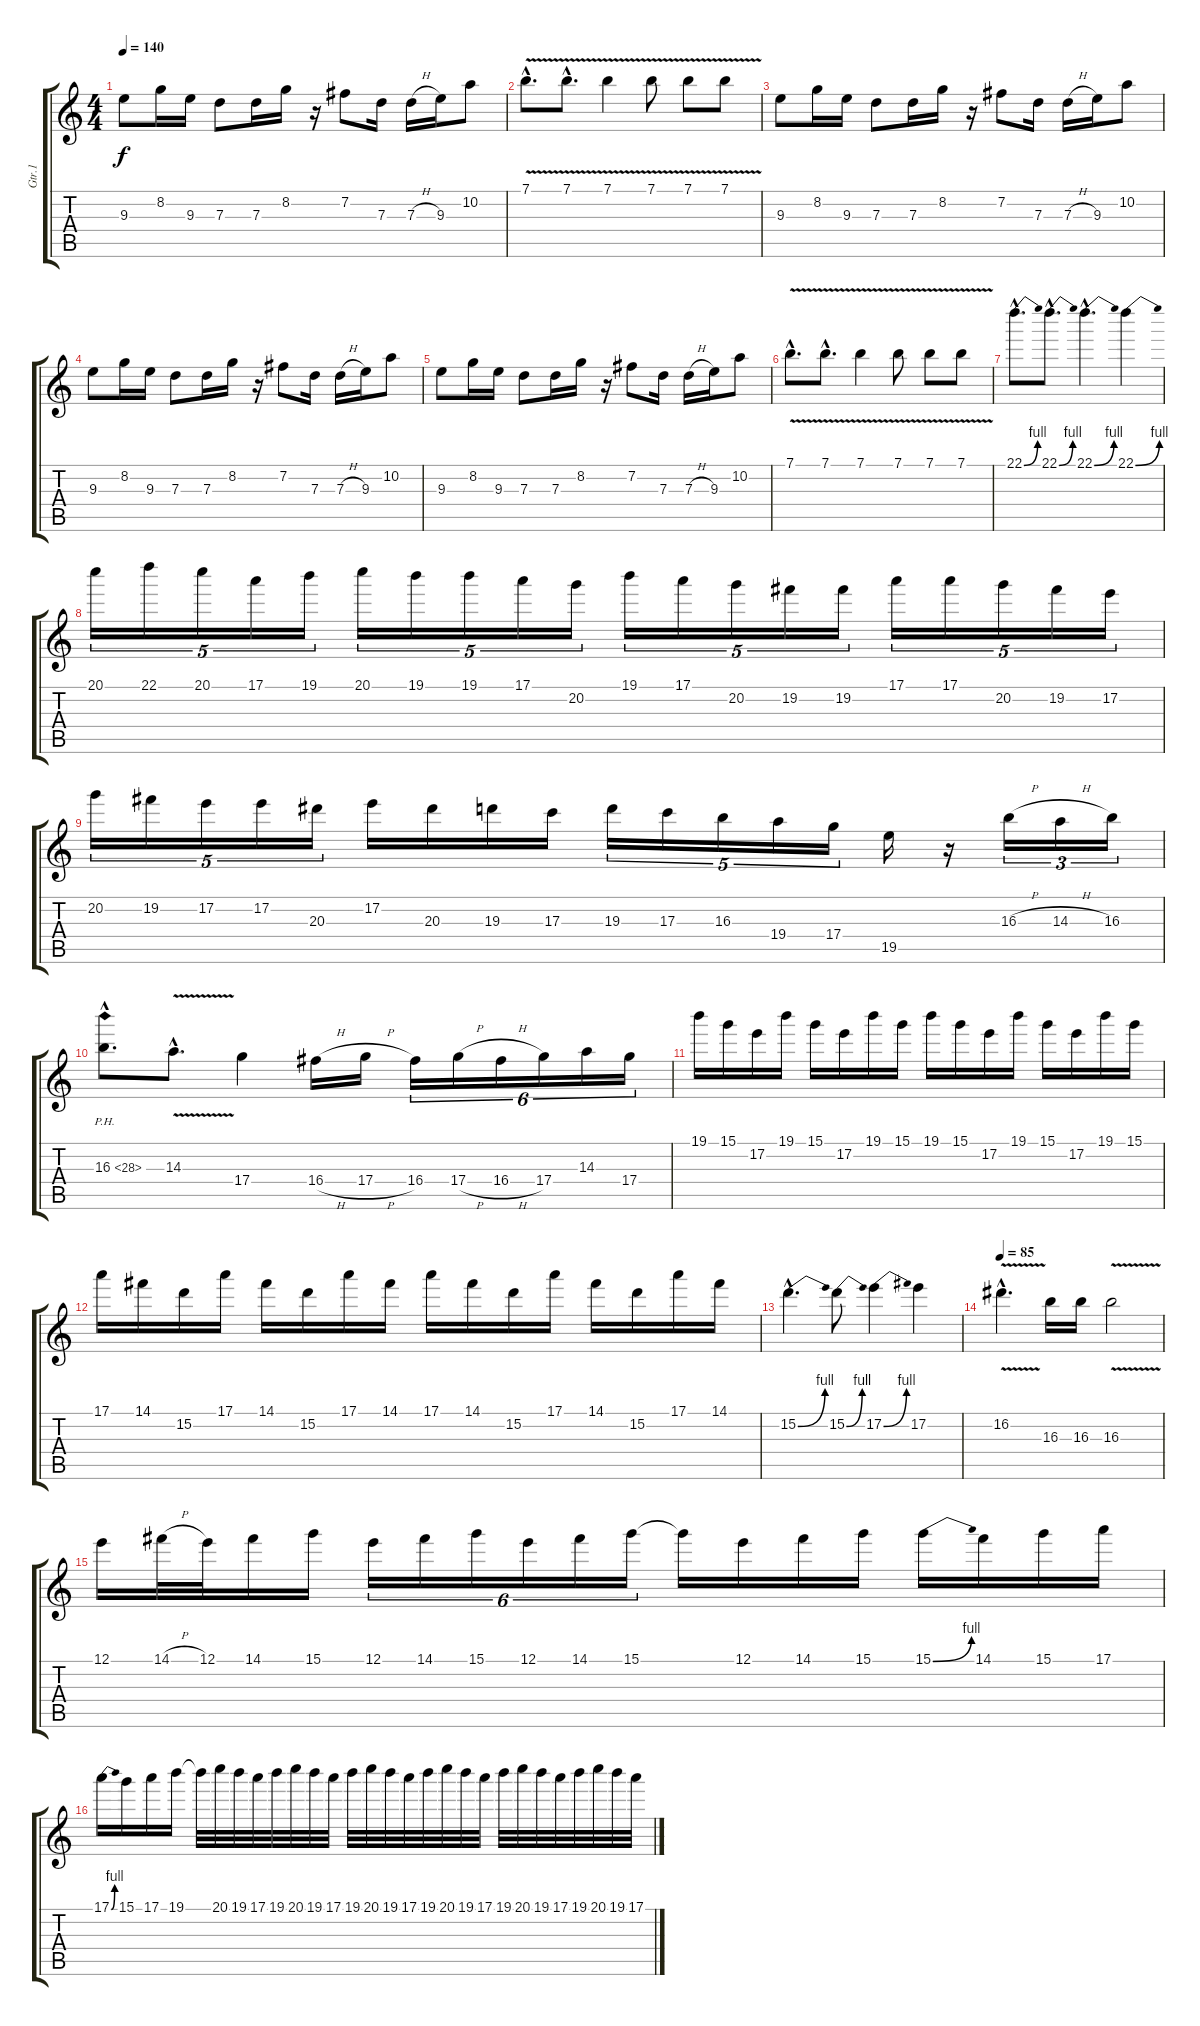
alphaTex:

\track ("Gtr.1" "Gtr.1") {instrument distortionguitar}
\staff {score tabs}
\tuning (E4 B3 G3 D3 A2 E2) {hide}
\ts (4 4)
\tempo 140
\clef g2
\ks c
9.3.8{dy f} 8.2.16 9.3.16 7.3.8 7.3.16 8.2.16 r.16 7.2.8 7.3.16 7.3{h}.16 9.3.16 10.2.8 |
7.1{v hac}.8{d} 7.1{v hac}.8{d} 7.1{v}.4 7.1{v}.8 7.1{v}.8 7.1{v}.8 |
9.3.8 8.2.16 9.3.16 7.3.8 7.3.16 8.2.16 r.16 7.2.8 7.3.16 7.3{h}.16 9.3.16 10.2.8 |
9.3.8 8.2.16 9.3.16 7.3.8 7.3.16 8.2.16 r.16 7.2.8 7.3.16 7.3{h}.16 9.3.16 10.2.8 |
9.3.8 8.2.16 9.3.16 7.3.8 7.3.16 8.2.16 r.16 7.2.8 7.3.16 7.3{h}.16 9.3.16 10.2.8 |
7.1{v hac}.8{d} 7.1{v hac}.8{d} 7.1{v}.4 7.1{v}.8 7.1{v}.8 7.1{v}.8 |
22.1{be (bend 0 0 60 4) hac}.8{d} 22.1{be (bend 0 0 60 4) hac}.8{d} 22.1{be (bend 0 0 60 4) hac}.4{d} 22.1{be (bend 0 0 60 4)}.4 |
20.1.16{tu (5 4)} 22.1.16{tu (5 4)} 20.1.16{tu (5 4)} 17.1.16{tu (5 4)} 19.1.16{tu (5 4)} 20.1.16{tu (5 4)} 19.1.16{tu (5 4)} 19.1.16{tu (5 4)} 17.1.16{tu (5 4)} 20.2.16{tu (5 4)} 19.1.16{tu (5 4)} 17.1.16{tu (5 4)} 20.2.16{tu (5 4)} 19.2.16{tu (5 4)} 19.2.16{tu (5 4)} 17.1.16{tu (5 4)} 17.1.16{tu (5 4)} 20.2.16{tu (5 4)} 19.2.16{tu (5 4)} 17.2.16{tu (5 4)} |
20.2.16{tu (5 4)} 19.2.16{tu (5 4)} 17.2.16{tu (5 4)} 17.2.16{tu (5 4)} 20.3.16{tu (5 4)} 17.2.16 20.3.16 19.3.16 17.3.16 19.3.16{tu (5 4)} 17.3.16{tu (5 4)} 16.3.16{tu (5 4)} 19.4.16{tu (5 4)} 17.4.16{tu (5 4)} 19.5.16 r.16 16.3{h}.16{tu (3 2)} 14.3{h}.16{tu (3 2)} 16.3.16{tu (3 2)} |
16.3{ph 12 hac}.8{d} 14.3{v hac}.8{d} 17.4.4 16.4{h}.16 17.4{h}.16 16.4.16{tu (6 4)} 17.4{h}.16{tu (6 4)} 16.4{h}.16{tu (6 4)} 17.4.16{tu (6 4)} 14.3.16{tu (6 4)} 17.4.16{tu (6 4)} |
19.1.16 15.1.16 17.2.16 19.1.16 15.1.16 17.2.16 19.1.16 15.1.16 19.1.16 15.1.16 17.2.16 19.1.16 15.1.16 17.2.16 19.1.16 15.1.16 |
17.1.16 14.1.16 15.2.16 17.1.16 14.1.16 15.2.16 17.1.16 14.1.16 17.1.16 14.1.16 15.2.16 17.1.16 14.1.16 15.2.16 17.1.16 14.1.16 |
15.2{be (bend 0 0 60 4) hac}.4{d} 15.2{be (bend 0 0 60 4)}.8 17.2{be (bend 0 0 60 4)}.4 17.2.4 |
\tempo 85
16.2{v hac}.4{d} 16.3.16 16.3.16 16.3{v}.2 |
12.1.16 14.1{h}.32 12.1.32 14.1.16 15.1.16 12.1.16{tu (6 4)} 14.1.16{tu (6 4)} 15.1.16{tu (6 4)} 12.1.16{tu (6 4)} 14.1.16{tu (6 4)} 15.1.16{tu (6 4)} 15.1{t}.16 12.1.16 14.1.16 15.1.16 15.1{be (bend 0 0 60 4)}.16 14.1.16 15.1.16 17.1.16 |
17.1{be (bend 0 0 60 4)}.16 15.1.16 17.1.16 19.1.16 19.1{t}.32 20.1.32 19.1.32 17.1.32 19.1.32 20.1.32 19.1.32 17.1.32 19.1.32 20.1.32 19.1.32 17.1.32 19.1.32 20.1.32 19.1.32 17.1.32 19.1.32 20.1.32 19.1.32 17.1.32 19.1.32 20.1.32 19.1.32 17.1.32
